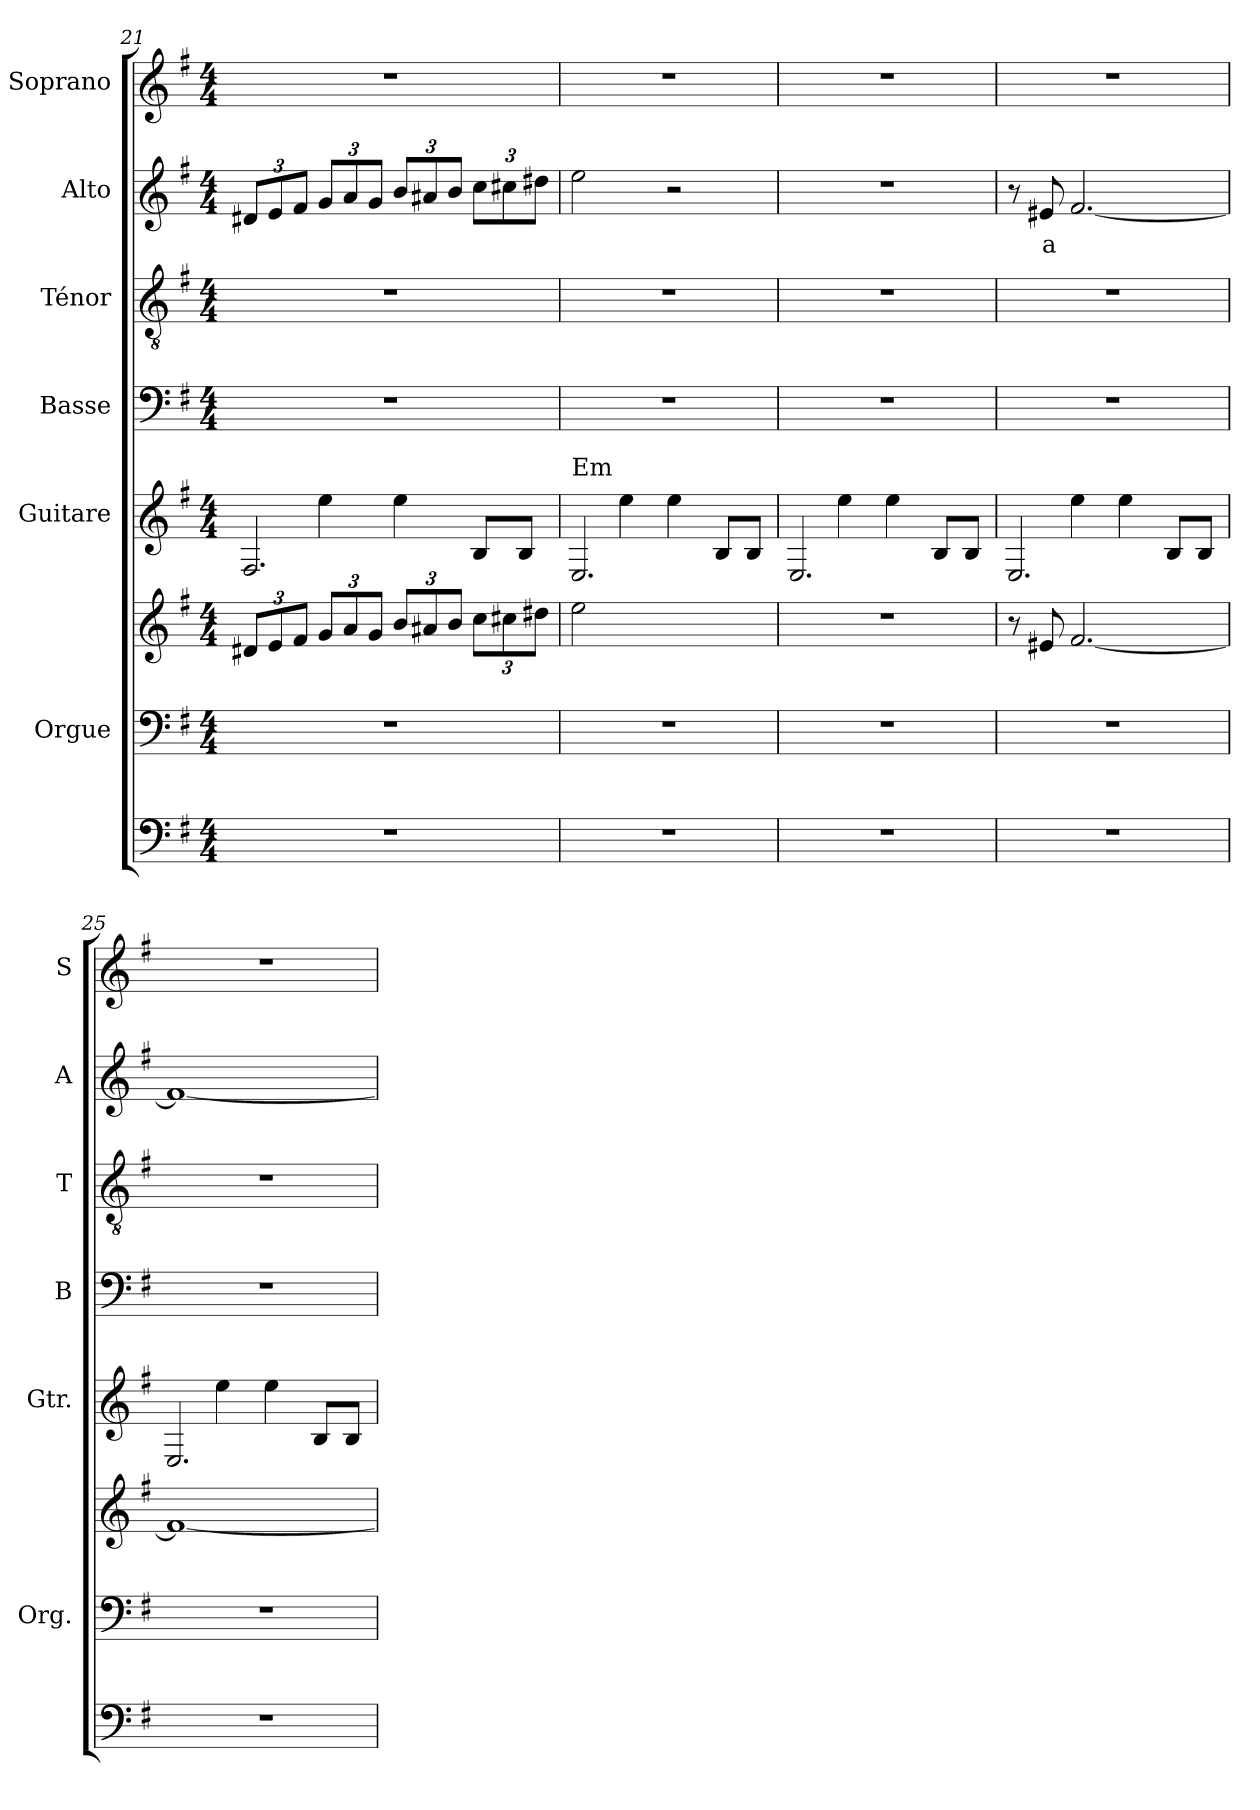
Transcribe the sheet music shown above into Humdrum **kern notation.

**kern	**kern	**kern	**kern	**kern	**kern	**kern	**text	**kern
*part7	*part6	*part6	*part5	*part4	*part3	*part2	*part2	*part1
*staff8	*staff7	*staff6	*staff5	*staff4	*staff3	*staff2	*staff2	*staff1
*	*I"Orgue	*	*I"Guitare	*I"Basse	*I"Ténor	*I"Alto	*	*I"Soprano
*	*I'Org.	*	*I'Gtr.	*I'B	*I'T	*I'A	*	*I'S
!!LO:PB:g=z
*clefF4	*clefF4	*clefG2	*clefG2	*clefF4	*clefGv2	*clefG2	*	*clefG2
*	*	*	*ITrd7c12	*	*	*	*	*
*k[f#]	*k[f#]	*k[f#]	*k[f#]	*k[f#]	*k[f#]	*k[f#]	*	*k[f#]
*e:	*e:	*e:	*e:	*e:	*e:	*e:	*	*e:
*M4/4	*M4/4	*M4/4	*M4/4	*M4/4	*M4/4	*M4/4	*	*M4/4
=21	=21	=21	=21	=21	=21	=21	=21	=21
*	*	*	*^	*	*	*	*	*
1r	1r	12d#X/L	2.FF#/	4g\yy	1r	1r	12d#X/L	.	1r
.	.	12e/	.	.	.	.	12e/	.	.
.	.	12f#/J	.	.	.	.	12f#/J	.	.
.	.	12g/L	.	4e\	.	.	12g/L	.	.
.	.	12a/	.	.	.	.	12a/	.	.
.	.	12g/J	.	.	.	.	12g/J	.	.
.	.	12b/L	.	4e\	.	.	12b/L	.	.
.	.	12a#X/	.	.	.	.	12a#X/	.	.
.	.	12b/J	.	.	.	.	12b/J	.	.
.	.	12cc\L	8BB/L	4ryy	.	.	12cc\L	.	.
.	.	12cc#X\	.	.	.	.	12cc#X\	.	.
.	.	.	8BB/J	.	.	.	.	.	.
.	.	12dd#X\J	.	.	.	.	12dd#X\J	.	.
=22	=22	=22	=22	=22	=22	=22	=22	=22	=22
!	!	!	!LO:TX:a:t=Em	!	!	!	!	!	!
1r	1r	2ee\	2.EE/	4g\yy	1r	1r	2ee\	.	1r
.	.	.	.	4e\	.	.	.	.	.
.	.	2ryy	.	4e\	.	.	2r	.	.
.	.	.	8BB/L	4ryy	.	.	.	.	.
.	.	.	8BB/J	.	.	.	.	.	.
=23	=23	=23	=23	=23	=23	=23	=23	=23	=23
1r	1r	1r	2.EE/	4g\yy	1r	1r	1r	.	1r
.	.	.	.	4e\	.	.	.	.	.
.	.	.	.	4e\	.	.	.	.	.
.	.	.	8BB/L	4ryy	.	.	.	.	.
.	.	.	8BB/J	.	.	.	.	.	.
=24	=24	=24	=24	=24	=24	=24	=24	=24	=24
1r	1r	8r	2.EE/	4g\yy	1r	1r	8r	.	1r
!	!	!	!	!	!	!	!	!LO:LY:b	!
.	.	8e#X/	.	.	.	.	8e#X/	a	.
.	.	[2.f#/	.	4e\	.	.	[2.f#/	.	.
.	.	.	.	4e\	.	.	.	.	.
.	.	.	8BB/L	4ryy	.	.	.	.	.
.	.	.	8BB/J	.	.	.	.	.	.
!!LO:LB:g=z
=25	=25	=25	=25	=25	=25	=25	=25	=25	=25
1r	1r	1f#_	2.EE/	4g\yy	1r	1r	1f#_	.	1r
.	.	.	.	4e\	.	.	.	.	.
.	.	.	.	4e\	.	.	.	.	.
.	.	.	8BB/L	4ryy	.	.	.	.	.
.	.	.	8BB/J	.	.	.	.	.	.
*	*	*	*v	*v	*	*	*	*	*
=	=	=	=	=	=	=	=	=
*-	*-	*-	*-	*-	*-	*-	*-	*-
